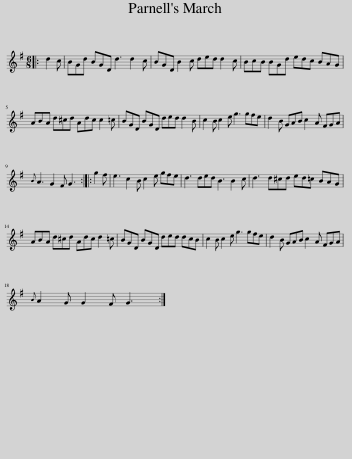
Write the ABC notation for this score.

X:1
L:1/8
M:6/8
I:linebreak $
K:G
V:1 treble
V:1
|: d2 c | BGd BGD d3 d2 c | BGD B2 c ded d2 c | BcB BGd edc BAG |$ ABA d^cd Adc c2 =c | %5
 BGD BGD ded d2 B | c2 B c2 e g3 gfe | d2 B GAB c2 A FGA |${B} A3 G2 F G3 :: g2 f | %10
 e3 c2 B c2 e gfe | d3 ded B3 B2 c | d3 d^cd ed=c BAG |$ ABA d^cd Adc d2 =c | BGD BGD ded dcB | %15
 c2 B c2 e g3 gfe | d2 B GAB c2 A FGA |${B} A2 G G2 F G3 :| %18
